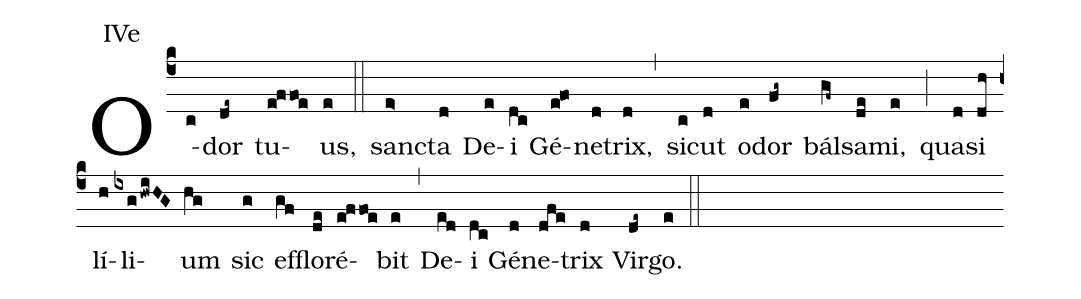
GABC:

annotation: IVe;
%%
(c4)O(c)dor(de~) tu(e!ffoe)us,(e) (::) san(e>)cta(d) De(e)i(dc) Gé(efO)ne(d)trix,(d) (,) sic(c)ut(d) o(e)dor(fg~) bál(gf~)sa(de)mi,(e) (;) qua(d)si(dh) lí(h)li(ixghwiHG)um(hg) sic(g) ef(gf)flo(de)ré(e!ffoe)bit(e) (,) De(ed)i(dc) Gé(d)ne(dfe)trix(d) Vir(de~)go.(e) (::)
